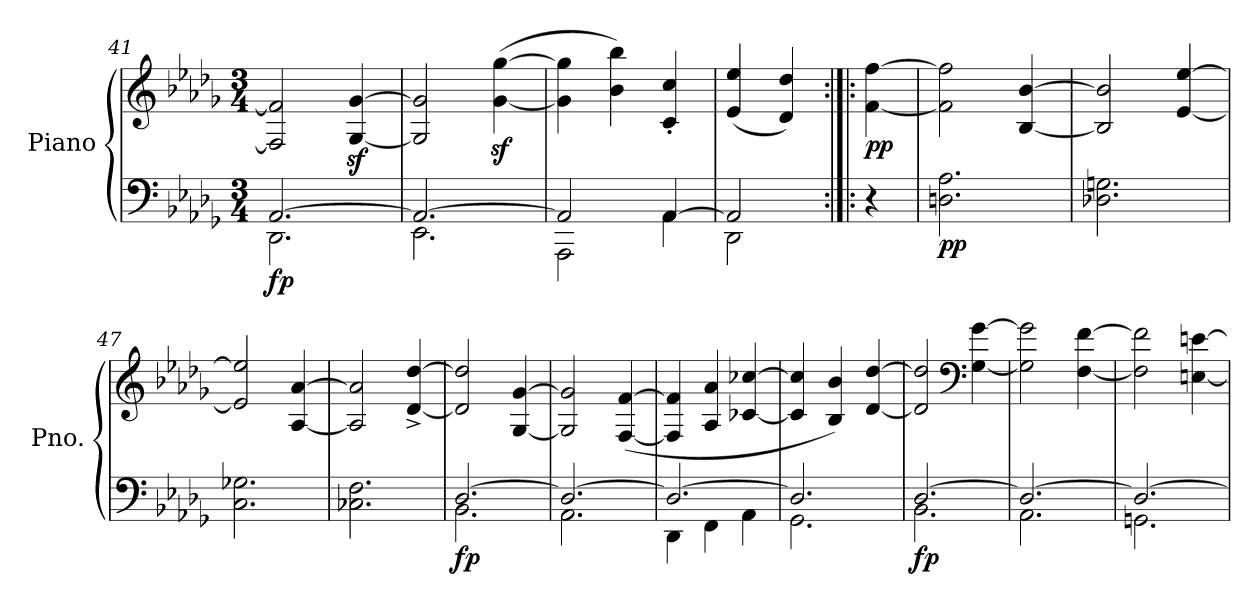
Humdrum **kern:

**kern	**kern	**dynam
*part1	*part1	*part1
*staff2	*staff1	*staff1/2
*I"Piano	*	*
*I'Pno.	*	*
*clefF4	*clefG2	*
*k[b-e-a-d-g-]	*k[b-e-a-d-g-]	*
*M3/4	*M3/4	*
=41	=41	=41
*^	*	*
!	!	!	!LO:DY:b=2
[2.AA-/	2.DD-\	2F/] 2f/]	fp
.	.	[4G-/z< [4g-/z<	.
=42	=42	=42	=42
2.AA-/_	2.EE-\	2G-/] 2g-/]	.
.	.	(>[4g-\z< [4gg-\z<	.
=43	=43	=43	=43
2AA-/]	2AAA-\	4g-\] 4gg-\]	.
.	.	4b-\ 4bb-\)	.
[4AA-/	4AA-\	4c/' 4cc/'	.
=44	=44	=44	=44
2AA-/]	2DD-\	(<4e-/ 4ee-/	.
.	.	4d-/ 4dd-/)	.
*v	*v	*	*
=44X3:|!|:	=44X3:|!|:	=44X3:|!|:
!	!	!LO:DY:b
4r	[4f\ [4ff\	pp
=45	=45	=45
!	!	!LO:DY:b=2
2.Dn\ 2.A-\	2f\] 2ff\]	pp
.	[4B-/ [4b-/	.
=46	=46	=46
2.D-X\ 2.Gn\	2B-/] 2b-/]	.
.	[4e-/ [4ee-/	.
=47	=47	=47
2.C\ 2.G-X\	2e-/] 2ee-/]	.
.	[4A-/ [4a-/	.
!!LO:LB:g=z
=48	=48	=48
2.C-X\ 2.F\	2A-/] 2a-/]	.
.	[4d-/^ [4dd-/^	.
=49	=49	=49
*^	*	*
!	!	!	!LO:DY:b=2
[2.D-/	2.BB-\	2d-/] 2dd-/]	fp
.	.	[4G-/ [4g-/	.
=50	=50	=50	=50
2.D-/_	2.AA-\	2G-/] 2g-/]	.
.	.	(>[4F/ [4f/	.
=51	=51	=51	=51
2.D-/_	4DD-\	4F/] 4f/]	.
.	4FF\	4A-/ 4a-/	.
.	4AA-\	[4c-X/ [4cc-X/	.
=52	=52	=52	=52
2.D-/]	2.GG-\	4c-/] 4cc-/]	.
.	.	4B-/ 4b-/)	.
.	.	[4d-/ [4dd-/	.
=53	=53	=53	=53
!	!	!	!LO:DY:b=2
[2.D-/	2.BB-\	2d-/] 2dd-/]	fp
*	*	*clefF4	*
.	.	[4G-\ [4g-\	.
=54	=54	=54	=54
2.D-/_	2.AA-\	2G-\] 2g-\]	.
.	.	[4F\ [4f\	.
=55	=55	=55	=55
2.D-/_	2.GGn\	2F\] 2f\]	.
.	.	[4En\ [4en\	.
*v	*v	*	*
=	=	=
*-	*-	*-
